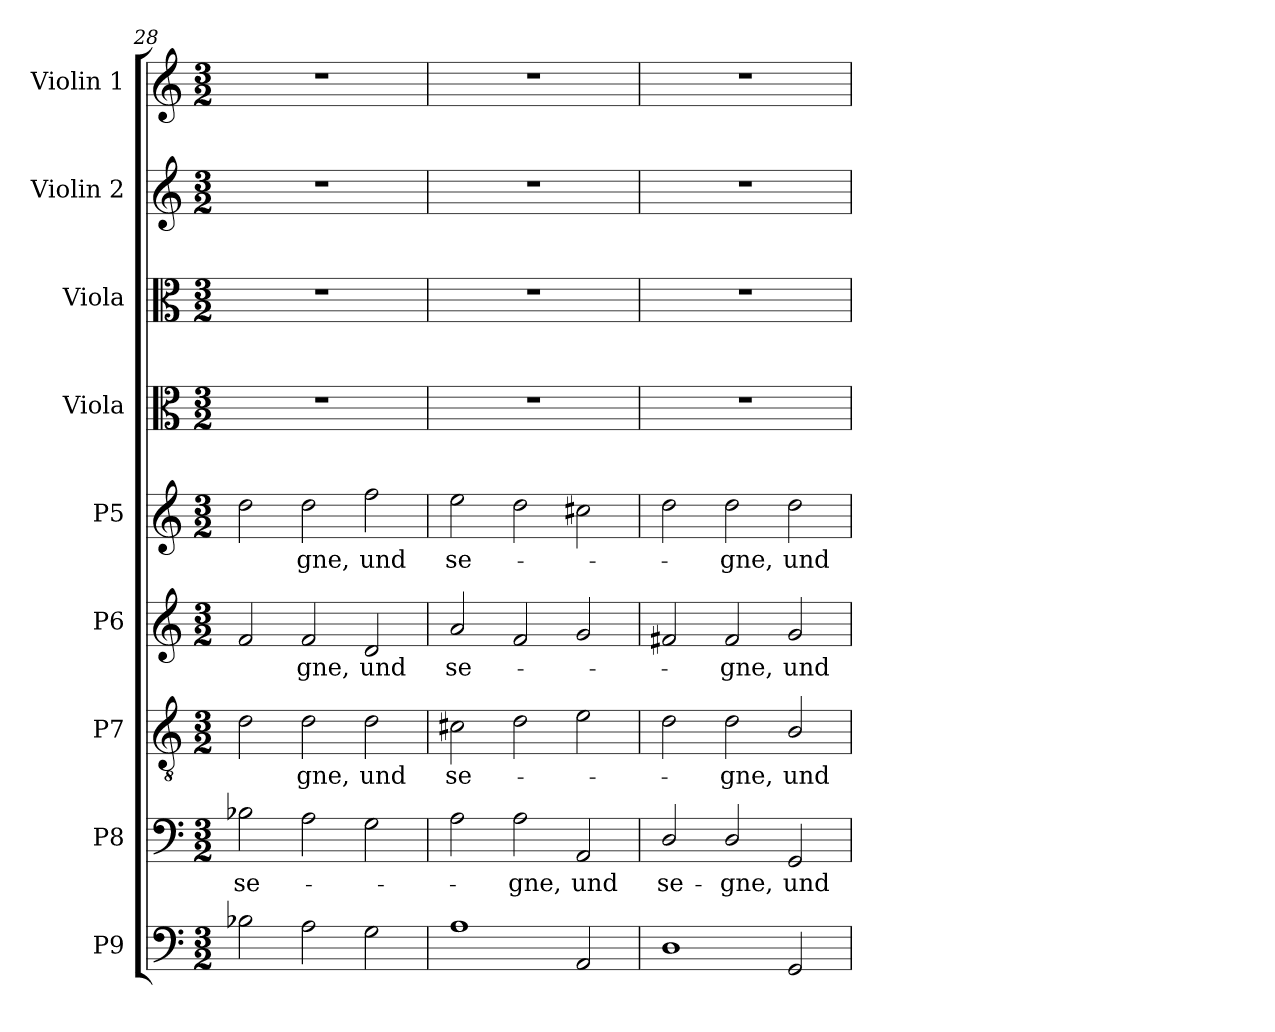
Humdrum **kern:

**kern	**kern	**text	**kern	**text	**kern	**text	**kern	**text	**kern	**kern	**kern	**kern
*part9	*part8	*part8	*part7	*part7	*part6	*part6	*part5	*part5	*part4	*part3	*part2	*part1
*staff9	*staff8	*staff8	*staff7	*staff7	*staff6	*staff6	*staff5	*staff5	*staff4	*staff3	*staff2	*staff1
*I"P9	*I"P8	*	*I"P7	*	*I"P6	*	*I"P5	*	*I"Viola	*I"Viola	*I"Violin 2	*I"Violin 1
*	*	*	*	*	*	*	*	*	*I'Vla.	*I'Vla.	*I'Vln. 2	*I'Vln. 1
*clefF4	*clefF4	*	*clefGv2	*	*clefG2	*	*clefG2	*	*clefC3	*clefC3	*clefG2	*clefG2
*	*	*	*ITrd7c12	*	*	*	*	*	*	*	*	*
*k[]	*k[]	*	*k[]	*	*k[]	*	*k[]	*	*k[]	*k[]	*k[]	*k[]
*C:	*C:	*	*C:	*	*C:	*	*C:	*	*C:	*C:	*C:	*C:
*M3/2	*M3/2	*	*M3/2	*	*M3/2	*	*M3/2	*	*M3/2	*M3/2	*M3/2	*M3/2
=28	=28	=28	=28	=28	=28	=28	=28	=28	=28	=28	=28	=28
!	!	!LO:LY:b:color=#000000	!	!	!	!	!	!	!LO:N:vis=1	!LO:N:vis=1	!LO:N:vis=1	!LO:N:vis=1
2B-Xi\	2B-Xi\	se-	2Di\	.	2fi/	.	2ddi\	.	1.r	1.r	1.r	1.r
!	!	!	!	!LO:LY:b:color=#000000	!	!	!	!	!	!	!	!
!	!	!	!	!	!	!LO:LY:b:color=#000000	!	!	!	!	!	!
!	!	!	!	!	!	!	!	!LO:LY:b:color=#000000	!	!	!	!
2Ai\	2Ai\	.	2Di\	-gne,	2fi/	-gne,	2ddi\	-gne,	.	.	.	.
!	!	!	!	!LO:LY:b:color=#000000	!	!	!	!	!	!	!	!
!	!	!	!	!	!	!LO:LY:b:color=#000000	!	!	!	!	!	!
!	!	!	!	!	!	!	!	!LO:LY:b:color=#000000	!	!	!	!
2Gi\	2Gi\	.	2Di\	und	2di/	und	2ffi\	und	.	.	.	.
=29	=29	=29	=29	=29	=29	=29	=29	=29	=29	=29	=29	=29
!	!	!	!	!LO:LY:b:color=#000000	!	!	!	!	!	!	!	!
!	!	!	!	!	!	!LO:LY:b:color=#000000	!	!	!	!	!	!
!	!	!	!	!	!	!	!	!LO:LY:b:color=#000000	!LO:N:vis=1	!LO:N:vis=1	!LO:N:vis=1	!LO:N:vis=1
1Ai	2Ai\	.	2C#Xi\	se-	2ai/	se-	2eei\	se-	1.r	1.r	1.r	1.r
!	!	!LO:LY:b:color=#000000	!	!	!	!	!	!	!	!	!	!
.	2Ai\	-gne,	2Di\	.	2fi/	.	2ddi\	.	.	.	.	.
!	!	!LO:LY:b:color=#000000	!	!	!	!	!	!	!	!	!	!
2AAi/	2AAi/	und	2Ei\	.	2gi/	.	2cc#Xi\	.	.	.	.	.
=30	=30	=30	=30	=30	=30	=30	=30	=30	=30	=30	=30	=30
!	!	!LO:LY:b:color=#000000	!	!	!	!	!	!	!LO:N:vis=1	!LO:N:vis=1	!LO:N:vis=1	!LO:N:vis=1
1Di	2Di/	se-	2Di\	.	2f#Xi/	.	2ddi\	.	1.r	1.r	1.r	1.r
!	!	!LO:LY:b:color=#000000	!	!	!	!	!	!	!	!	!	!
!	!	!	!	!LO:LY:b:color=#000000	!	!	!	!	!	!	!	!
!	!	!	!	!	!	!LO:LY:b:color=#000000	!	!	!	!	!	!
!	!	!	!	!	!	!	!	!LO:LY:b:color=#000000	!	!	!	!
.	2Di/	-gne,	2Di\	-gne,	2f#i/	-gne,	2ddi\	-gne,	.	.	.	.
!	!	!LO:LY:b:color=#000000	!	!	!	!	!	!	!	!	!	!
!	!	!	!	!LO:LY:b:color=#000000	!	!	!	!	!	!	!	!
!	!	!	!	!	!	!LO:LY:b:color=#000000	!	!	!	!	!	!
!	!	!	!	!	!	!	!	!LO:LY:b:color=#000000	!	!	!	!
2GGi/	2GGi/	und	2BBi/	und	2gi/	und	2ddi\	und	.	.	.	.
=	=	=	=	=	=	=	=	=	=	=	=	=
*-	*-	*-	*-	*-	*-	*-	*-	*-	*-	*-	*-	*-
